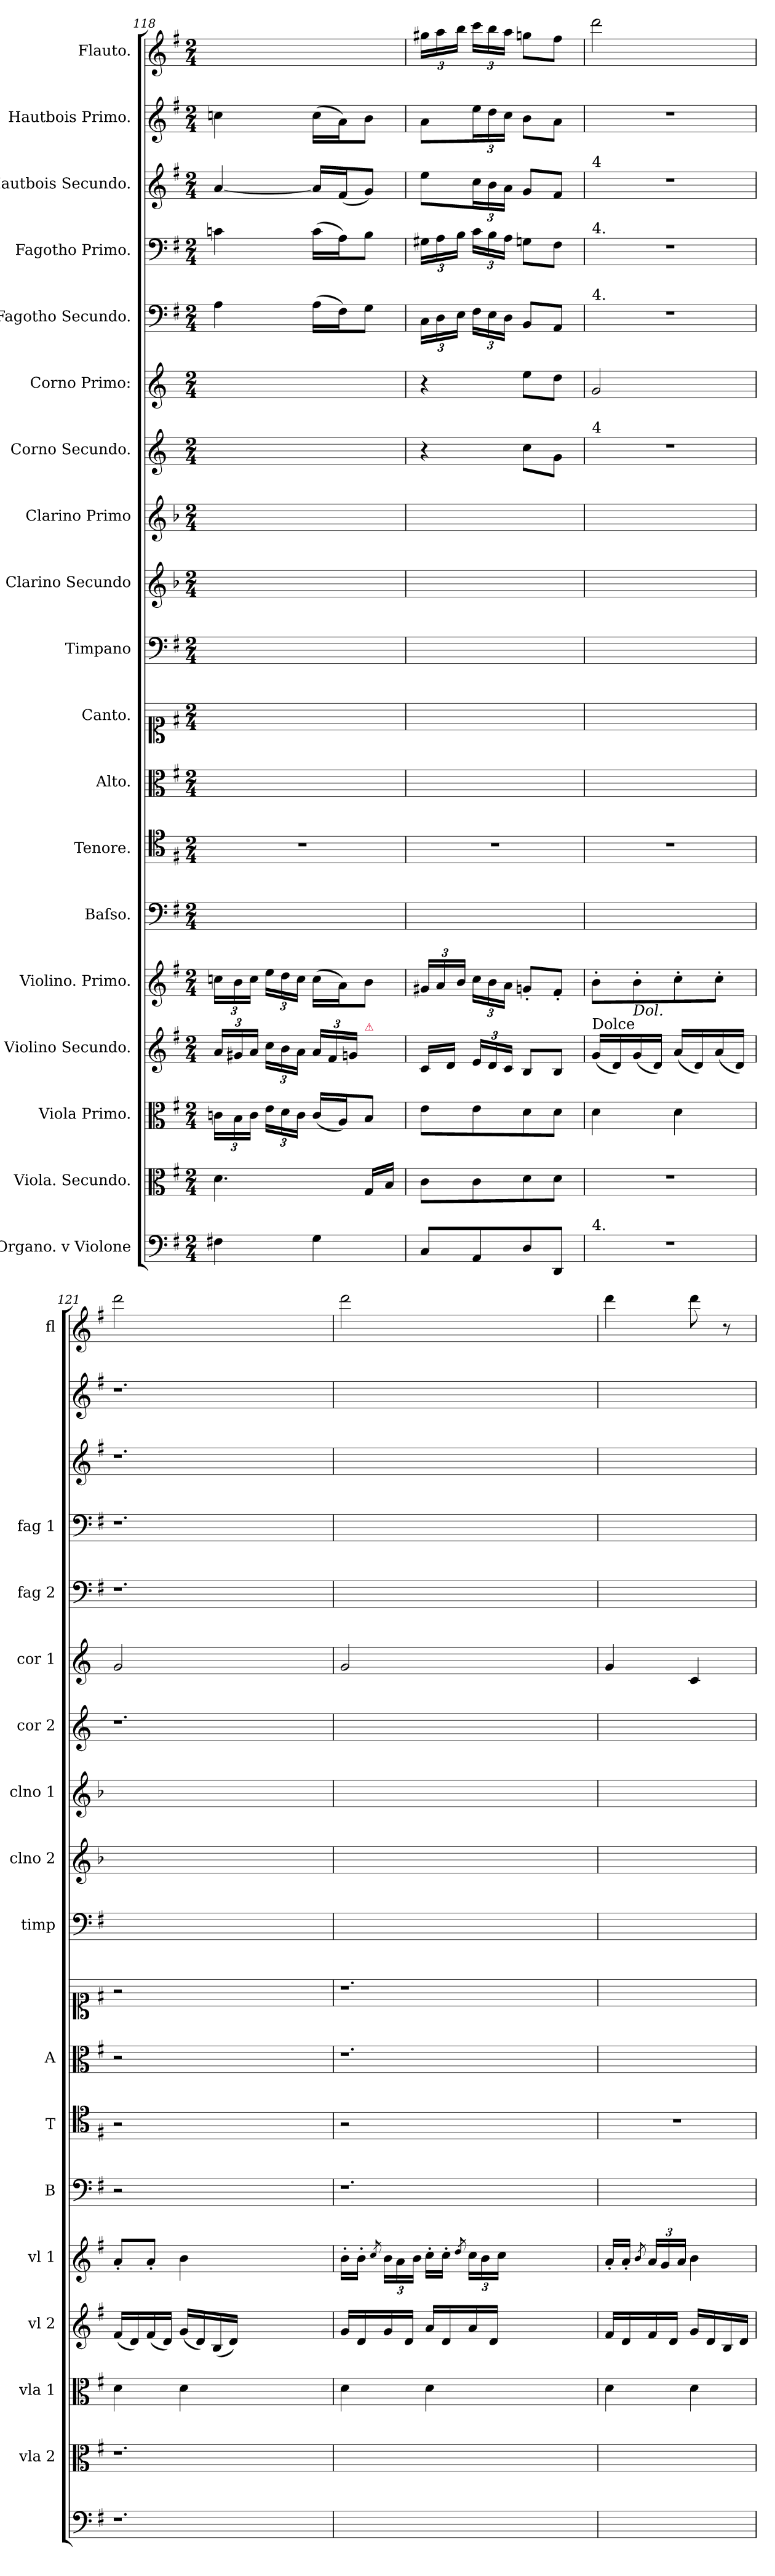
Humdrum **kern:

**kern	**kern	**kern	**dynam	**kern	**kern	**dynam	**kern	**kern	**kern	**kern	**kern	**kern	**kern	**kern	**kern	**dynam	**kern	**kern	**kern	**kern	**kern	**dynam
*part19	*part18	*part17	*part17	*part16	*part15	*part15	*part14	*part13	*part12	*part11	*part10	*part9	*part8	*part7	*part6	*part6	*part5	*part4	*part3	*part2	*part1	*part1
*staff19	*staff18	*staff17	*staff17	*staff16	*staff15	*staff15	*staff14	*staff13	*staff12	*staff11	*staff10	*staff9	*staff8	*staff7	*staff6	*staff6	*staff5	*staff4	*staff3	*staff2	*staff1	*staff1
*I"Organo. v Violone	*I"Viola. Secundo.	*I"Viola Primo.	*	*I"Violino Secundo.	*I"Violino. Primo.	*	*I"Baſso.	*I"Tenore.	*I"Alto.	*I"Canto.	*I"Timpano	*I"Clarino Secundo	*I"Clarino Primo	*I"Corno Secundo.	*I"Corno Primo:	*	*I"Fagotho Secundo.	*I"Fagotho Primo.	*I"Hautbois Secundo.	*I"Hautbois Primo.	*I"Flauto.	*
*	*I'vla 2	*I'vla 1	*	*I'vl 2	*I'vl 1	*	*I'B	*I'T	*I'A	*	*I'timp	*I'clno 2	*I'clno 1	*I'cor 2	*I'cor 1	*	*I'fag 2	*I'fag 1	*	*	*I'fl	*
*clefF4	*clefC3	*clefC3	*	*clefG2	*clefG2	*	*clefF4	*clefC4	*clefC3	*clefC1	*clefF4	*clefG2	*clefG2	*clefG2	*clefG2	*	*clefF4	*clefF4	*clefG2	*clefG2	*clefG2	*
*	*	*	*	*	*	*	*	*	*	*	*	*ITrd-1c-2	*ITrd-1c-2	*ITrd3c5	*ITrd3c5	*	*	*	*	*	*	*
*k[f#]	*k[f#]	*k[f#]	*	*k[f#]	*k[f#]	*	*k[f#]	*k[f#]	*k[f#]	*k[f#]	*k[f#]	*k[f#]	*k[f#]	*k[f#]	*k[f#]	*	*k[f#]	*k[f#]	*k[f#]	*k[f#]	*k[f#]	*
*G:	*G:	*G:	*	*G:	*G:	*	*G:	*G:	*G:	*G:	*G:	*G:	*G:	*G:	*G:	*	*	*	*G:	*G:	*G:	*
*M2/4	*M2/4	*M2/4	*	*M2/4	*M2/4	*	*M2/4	*M2/4	*M2/4	*M2/4	*M2/4	*M2/4	*M2/4	*M2/4	*M2/4	*	*M2/4	*M2/4	*M2/4	*M2/4	*M2/4	*
=118	=118	=118	=118	=118	=118	=118	=118	=118	=118	=118	=118	=118	=118	=118	=118	=118	=118	=118	=118	=118	=118	=118
4F#X\	4.d\	24cn\LL	.	24a/LL	24ccn\LL	.	2ryy	2r	2ryy	2ryy	2ryy	2ryy	2ryy	2ryy	2ryy	.	4A\	4cn\	[4a/	4ccn\	2ryy	.
.	.	24B\	.	24g#X/	24b\	.	.	.	.	.	.	.	.	.	.	.	.	.	.	.	.	.
.	.	24c\JJ	.	24a/JJ	24cc\JJ	.	.	.	.	.	.	.	.	.	.	.	.	.	.	.	.	.
.	.	24e\LL	.	24cc\LL	24ee\LL	.	.	.	.	.	.	.	.	.	.	.	.	.	.	.	.	.
.	.	24d\	.	24b\	24dd\	.	.	.	.	.	.	.	.	.	.	.	.	.	.	.	.	.
.	.	24c\JJ	.	24a\JJ	24cc\JJ	.	.	.	.	.	.	.	.	.	.	.	.	.	.	.	.	.
4G\	.	(16c/LL	.	24a/LL	(16cc\LL	.	.	.	.	.	.	.	.	.	.	.	(16A\LL	(16c\LL	16a/LL]	(16cc\LL	.	.
.	.	.	.	24f#/	.	.	.	.	.	.	.	.	.	.	.	.	.	.	.	.	.	.
.	.	16A/J)	.	.	16a\J)	.	.	.	.	.	.	.	.	.	.	.	16F#\J)	16A\J)	(16f#/J	16a\J)	.	.
.	.	.	.	24gn/JJ	.	.	.	.	.	.	.	.	.	.	.	.	.	.	.	.	.	.
!	!	!	!	!LO:TX:a:color=crimson:t=⚠	!	!	!	!	!	!	!	!	!	!	!	!	!	!	!	!	!	!
.	16G/LL	8B/J	.	8ryy	8b\J	.	.	.	.	.	.	.	.	.	.	.	8G\J	8B\J	8g/J)	8b\J	.	.
.	16B/JJ	.	.	.	.	.	.	.	.	.	.	.	.	.	.	.	.	.	.	.	.	.
=119	=119	=119	=119	=119	=119	=119	=119	=119	=119	=119	=119	=119	=119	=119	=119	=119	=119	=119	=119	=119	=119	=119
!	!	!	!	!	!	!	!	!	!	!	!	!	!	!	!	!	!	!	!	!	!	!LO:DY:b
8C/L	8c\L	8e\L	.	16c/LL	24g#X/LL	.	2ryy	2r	2ryy	2ryy	2ryy	2ryy	2ryy	4r	4r	.	24C\LL	24G#X\LL	8ee\L	8a\L	24gg#X\LL	for
.	.	.	.	.	24a/	.	.	.	.	.	.	.	.	.	.	.	24D\	24A\	.	.	24aa\	.
.	.	.	.	16d/JJ	.	.	.	.	.	.	.	.	.	.	.	.	.	.	.	.	.	.
.	.	.	.	.	24b/JJ	.	.	.	.	.	.	.	.	.	.	.	24E\JJ	24B\JJ	.	.	24bb\JJ	.
8AA/	8c\	8e\	.	24e/LL	24cc\LL	.	.	.	.	.	.	.	.	.	.	.	24F#\LL	24c\LL	24cc\L	24ee\L	24ccc\LL	.
.	.	.	.	24d/	24b\	.	.	.	.	.	.	.	.	.	.	.	24E\	24B\	24b\	24dd\	24bb\	.
.	.	.	.	24c/JJ	24a\JJ	.	.	.	.	.	.	.	.	.	.	.	24D\JJ	24A\JJ	24a\JJ	24cc\JJ	24aa\JJ	.
!	!	!	!	!	!	!	!	!	!	!	!	!	!	!	!	!LO:DY:b	!	!	!	!	!	!
8D/	8d\	8d\	.	8B/L	8gn'/L	.	.	.	.	.	.	.	.	8g\L	8b\L	for	8BB/L	8Gn\L	8g/L	8b\L	8ggn\L	.
8DD/J	8d\J	8d\J	.	8B/J	8f#'/J	.	.	.	.	.	.	.	.	8d\J	8a\J	.	8AA/J	8F#\J	8f#/J	8a\J	8ff#\J	.
=120	=120	=120	=120	=120	=120	=120	=120	=120	=120	=120	=120	=120	=120	=120	=120	=120	=120	=120	=120	=120	=120	=120
!	!	!	!	!	!	!	!	!	!	!	!	!	!	!	!	!	!	!	!LO:TX:a:t=4	!	!	!
!	!	!	!	!	!	!	!	!	!	!	!	!	!	!	!	!	!	!LO:TX:a:t=4.	!	!	!	!
!	!	!	!	!	!	!	!	!	!	!	!	!	!	!	!	!	!LO:TX:a:t=4.	!	!	!	!	!
!	!	!	!	!	!	!	!	!	!	!	!	!	!	!LO:TX:a:t=4	!	!	!	!	!	!	!	!
!	!	!	!	!LO:TX:a:t=Dolce	!	!	!	!	!	!	!	!	!	!	!	!	!	!	!	!	!	!
!LO:TX:a:t=4.	!	!	!	!	!	!	!	!	!	!	!	!	!	!	!	!	!	!	!	!	!	!
!	!	!	!LO:DY:a	!	!	!LO:DY:b	!	!	!	!	!	!	!	!	!	!LO:DY:b	!	!	!	!	!	!LO:DY:b
2r	2r	4d\	p&colon;	(16g/LL	8b'\L	p&colon;	2ryy	2r	2ryy	2ryy	2ryy	2ryy	2ryy	2r	2d/	pia	2r	2r	2r	2r	2ddd\	pia
.	.	.	.	16d/)	.	.	.	.	.	.	.	.	.	.	.	.	.	.	.	.	.	.
!	!	!	!	!	!LO:TX:b:i:t=Dol.	!	!	!	!	!	!	!	!	!	!	!	!	!	!	!	!	!
.	.	.	.	(16g/	8b'\	.	.	.	.	.	.	.	.	.	.	.	.	.	.	.	.	.
.	.	.	.	16d/JJ)	.	.	.	.	.	.	.	.	.	.	.	.	.	.	.	.	.	.
.	.	4d\	.	(16a/LL	8cc'\	.	.	.	.	.	.	.	.	.	.	.	.	.	.	.	.	.
.	.	.	.	16d/)	.	.	.	.	.	.	.	.	.	.	.	.	.	.	.	.	.	.
.	.	.	.	(16a/	8cc'\J	.	.	.	.	.	.	.	.	.	.	.	.	.	.	.	.	.
.	.	.	.	16d/JJ)	.	.	.	.	.	.	.	.	.	.	.	.	.	.	.	.	.	.
=121	=121	=121	=121	=121	=121	=121	=121	=121	=121	=121	=121	=121	=121	=121	=121	=121	=121	=121	=121	=121	=121	=121
1.r	1.r	4d\	.	(16f#/LL	8a'/L	.	2r	2r	2r	2r	2ryy	2ryy	2ryy	1.r	2d/	.	1.r	1.r	1.r	1.r	2ddd\	.
.	.	.	.	16d/)	.	.	.	.	.	.	.	.	.	.	.	.	.	.	.	.	.	.
.	.	.	.	(16f#/	8a'/J	.	.	.	.	.	.	.	.	.	.	.	.	.	.	.	.	.
.	.	.	.	16d/JJ)	.	.	.	.	.	.	.	.	.	.	.	.	.	.	.	.	.	.
.	.	4d\	.	(16g/LL	4b\	.	.	.	.	.	.	.	.	.	.	.	.	.	.	.	.	.
.	.	.	.	16d/)	.	.	.	.	.	.	.	.	.	.	.	.	.	.	.	.	.	.
.	.	.	.	(16B/	.	.	.	.	.	.	.	.	.	.	.	.	.	.	.	.	.	.
.	.	.	.	16d/JJ)	.	.	.	.	.	.	.	.	.	.	.	.	.	.	.	.	.	.
.	.	1ryy	.	1ryy	1ryy	.	1ryy	1ryy	1ryy	1ryy	1ryy	1ryy	1ryy	.	1ryy	.	.	.	.	.	1ryy	.
=122	=122	=122	=122	=122	=122	=122	=122	=122	=122	=122	=122	=122	=122	=122	=122	=122	=122	=122	=122	=122	=122	=122
1.ryy	1.ryy	4d\	.	16g/LL	16b'\LL	.	1.r	2r	1.r	1.r	2ryy	2ryy	2ryy	1.ryy	2d/	.	1.ryy	1.ryy	1.ryy	1.ryy	2ddd\	.
.	.	.	.	16d/	16b'\JJ	.	.	.	.	.	.	.	.	.	.	.	.	.	.	.	.	.
.	.	.	.	.	8qcc/	.	.	.	.	.	.	.	.	.	.	.	.	.	.	.	.	.
.	.	.	.	16g/	24b\LL	.	.	.	.	.	.	.	.	.	.	.	.	.	.	.	.	.
.	.	.	.	.	24a\	.	.	.	.	.	.	.	.	.	.	.	.	.	.	.	.	.
.	.	.	.	16d/JJ	.	.	.	.	.	.	.	.	.	.	.	.	.	.	.	.	.	.
.	.	.	.	.	24b\JJ	.	.	.	.	.	.	.	.	.	.	.	.	.	.	.	.	.
.	.	4d\	.	16a/LL	16cc'\LL	.	.	.	.	.	.	.	.	.	.	.	.	.	.	.	.	.
.	.	.	.	16d/	16cc'\JJ	.	.	.	.	.	.	.	.	.	.	.	.	.	.	.	.	.
.	.	.	.	.	8qdd/	.	.	.	.	.	.	.	.	.	.	.	.	.	.	.	.	.
.	.	.	.	16a/	24cc\LL	.	.	.	.	.	.	.	.	.	.	.	.	.	.	.	.	.
.	.	.	.	.	24b\	.	.	.	.	.	.	.	.	.	.	.	.	.	.	.	.	.
.	.	.	.	16d/JJ	.	.	.	.	.	.	.	.	.	.	.	.	.	.	.	.	.	.
.	.	.	.	.	24cc\JJ	.	.	.	.	.	.	.	.	.	.	.	.	.	.	.	.	.
.	.	1ryy	.	1ryy	1ryy	.	.	1ryy	.	.	1ryy	1ryy	1ryy	.	1ryy	.	.	.	.	.	1ryy	.
=123	=123	=123	=123	=123	=123	=123	=123	=123	=123	=123	=123	=123	=123	=123	=123	=123	=123	=123	=123	=123	=123	=123
2ryy	2ryy	4d\	.	16f#/LL	16a'/LL	.	2ryy	2r	2ryy	2ryy	2ryy	2ryy	2ryy	2ryy	4d/	.	2ryy	2ryy	2ryy	2ryy	4ddd\	.
.	.	.	.	16d/	16a'/JJ	.	.	.	.	.	.	.	.	.	.	.	.	.	.	.	.	.
.	.	.	.	.	8qb/	.	.	.	.	.	.	.	.	.	.	.	.	.	.	.	.	.
.	.	.	.	16f#/	24a/LL	.	.	.	.	.	.	.	.	.	.	.	.	.	.	.	.	.
.	.	.	.	.	24g/	.	.	.	.	.	.	.	.	.	.	.	.	.	.	.	.	.
.	.	.	.	16d/JJ	.	.	.	.	.	.	.	.	.	.	.	.	.	.	.	.	.	.
.	.	.	.	.	24a/JJ	.	.	.	.	.	.	.	.	.	.	.	.	.	.	.	.	.
.	.	4d\	.	16g/LL	4b\	.	.	.	.	.	.	.	.	.	4G/	.	.	.	.	.	8ddd\	.
.	.	.	.	16d/	.	.	.	.	.	.	.	.	.	.	.	.	.	.	.	.	.	.
.	.	.	.	16B/	.	.	.	.	.	.	.	.	.	.	.	.	.	.	.	.	8r	.
.	.	.	.	16d/JJ	.	.	.	.	.	.	.	.	.	.	.	.	.	.	.	.	.	.
=	=	=	=	=	=	=	=	=	=	=	=	=	=	=	=	=	=	=	=	=	=	=
*-	*-	*-	*-	*-	*-	*-	*-	*-	*-	*-	*-	*-	*-	*-	*-	*-	*-	*-	*-	*-	*-	*-
